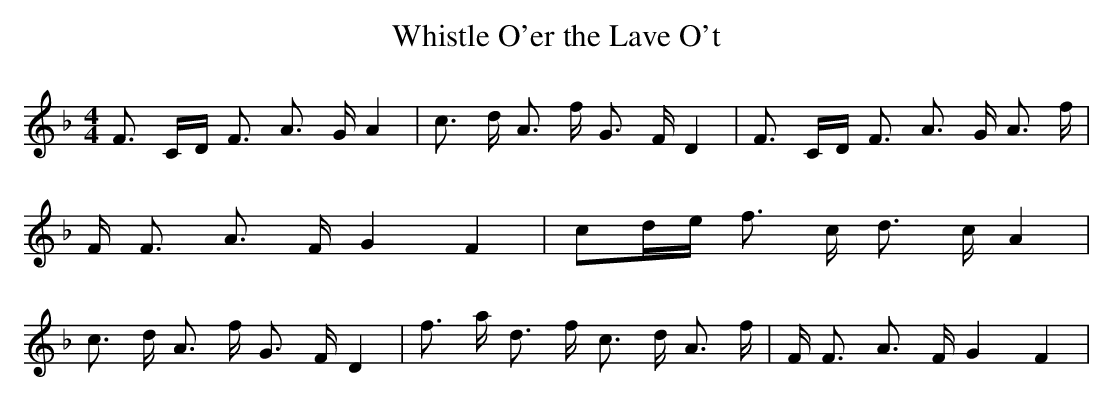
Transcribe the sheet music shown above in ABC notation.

X:1
T:Whistle O'er the Lave O't
M:4/4
L:1/16
K:F
 F3 CD F3 A3 G A4| c3 d A3 f G3 F D4| F3 CD F3 A3 G A3 f| F F3 A3 F G4 F4|\
 c2d-e f3 c d3 c A4| c3 d A3 f G3 F D4| f3 a d3 f c3 d A3 f-| F F3 A3 F G4 F4|\
